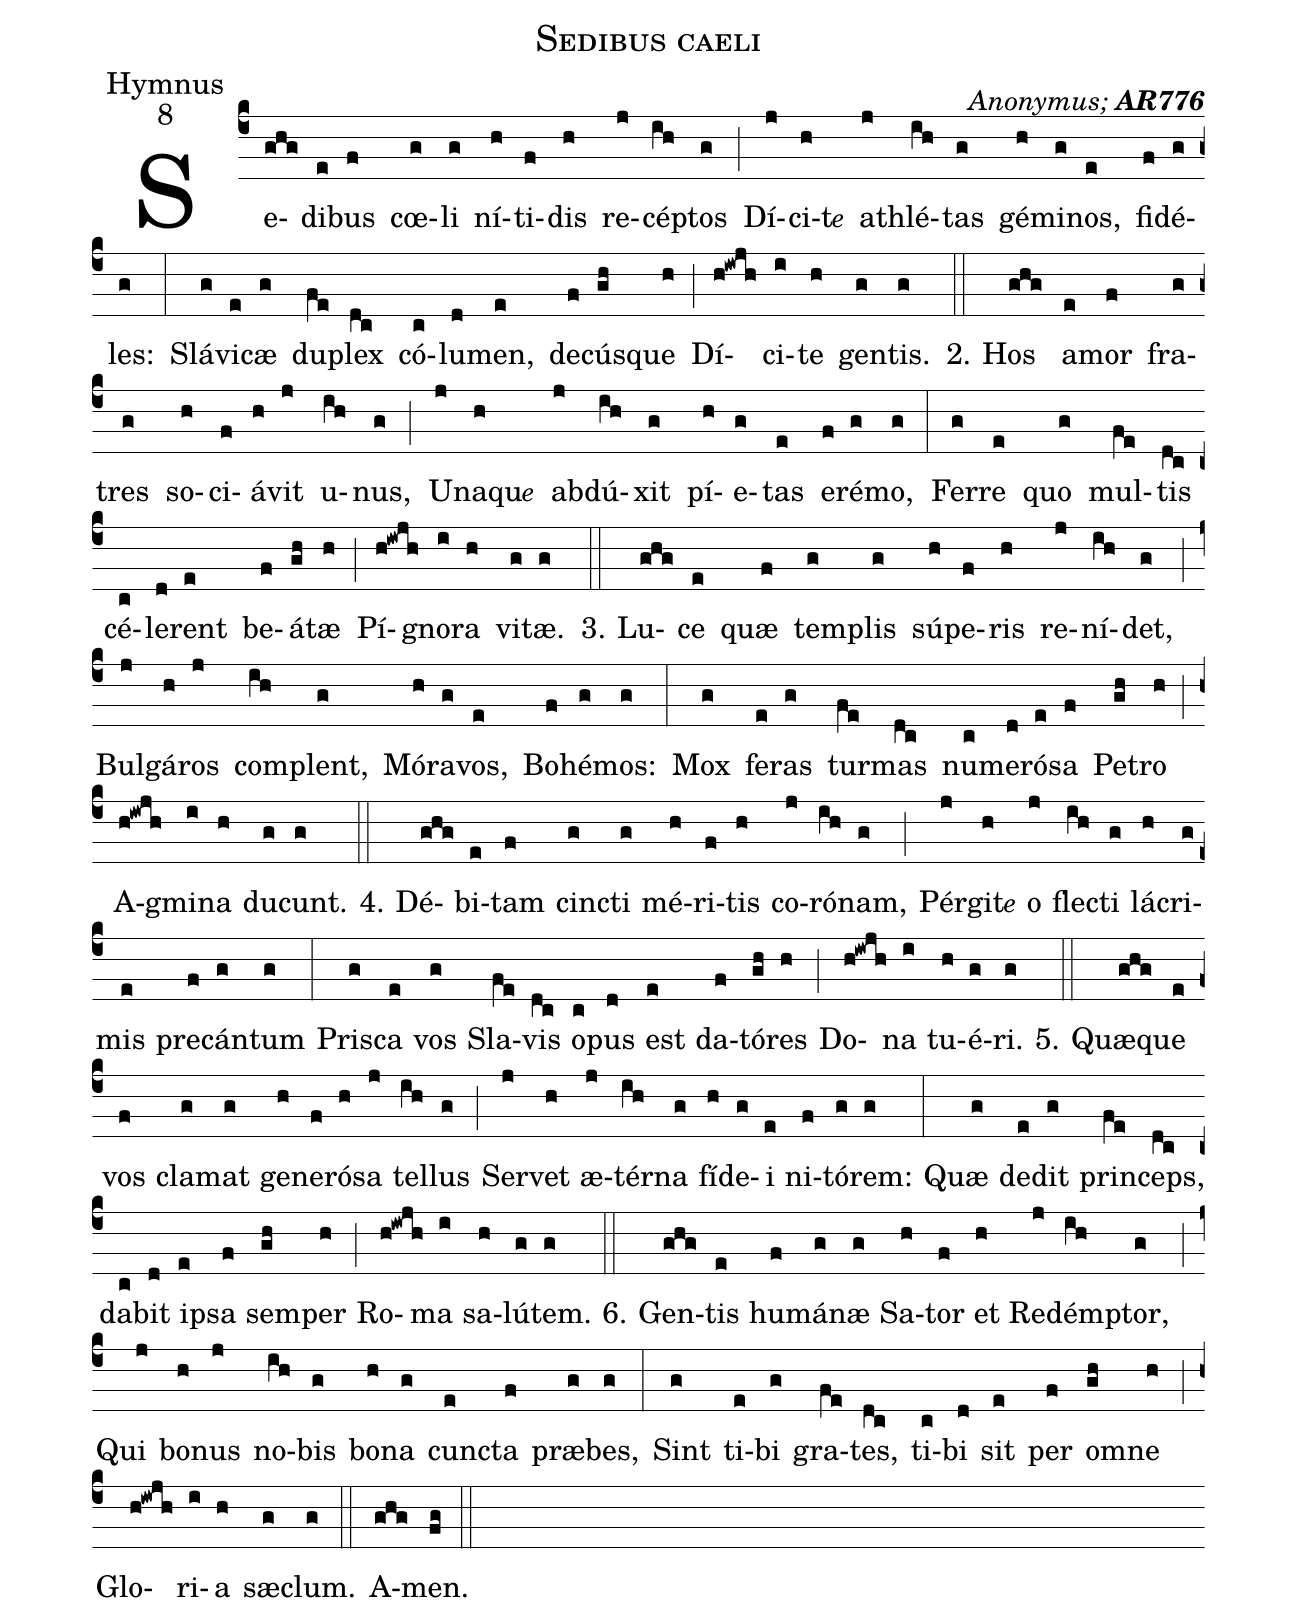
name:Sedibus caeli;
office-part:Hymnus;
mode:8;
commentary:{\itshape\mdseries  Anonymus;\/} {\bfseries AR776};
%%
(c4) Se(ghg)di(e)bus(f) cœ(g)li(g) ní(h)ti(f)dis(h) re(j)cé(ih)ptos(g) (;)
Dí(j)ci-t<e>e</e>(h) a(j)thlé(ih)tas(g) gé(h)mi(g)nos,(e) fi(f)dé(g)les:(g) (:)
Slá(g)vi(e)cæ(g) du(fe)plex(dc) có(c)lu(d)men,(e) de(f)cús(gh)que(h) (;)
Dí(h!iwjh)ci(i)te(h) gen(g)tis.(g) (::)

2. Hos(ghg) a(e)mor(f) fra(g)tres(g) so(h)ci(f)á(h)vit(j) u(ih)nus,(g) (;)
U(j)naqu<e>e</e>(h) ab(j)dú(ih)xit(g) pí(h)e(g)tas(e) e(f)ré(g)mo,(g) (:)
Fer(g)re(e) quo(g) mul(fe)tis(dc) cé(c)le(d)rent(e) be(f)á(gh)tæ(h) (;)
Pí(h!iwjh)gno(i)ra(h) vi(g)tæ.(g) (::)

3.  Lu(ghg)ce(e) quæ(f) tem(g)plis(g) sú(h)pe(f)ris(h) re(j)ní(ih)det,(g) (;)
Bul(j)gá(h)ros(j) com(ih)plent,(g) Mó(h)ra(g)vos,(e) Bo(f)hé(g)mos:(g) (:)
Mox(g) fe(e)ras(g) tur(fe)mas(dc) nu(c)me(d)ró(e)sa(f) Pe(gh)tro(h) (;)
A(h!iwjh)gmi(i)na(h) du(g)cunt.(g) (::)

4.  Dé(ghg)bi(e)tam(f) cin(g)cti(g) mé(h)ri(f)tis(h) co(j)ró(ih)nam,(g) (;)
Pér(j)git<e>e</e>(h) o(j) fle(ih)cti(g) lá(h)cri(g)mis(e) pre(f)cán(g)tum(g) (:)
Pri(g)sca(e) vos(g) Sla(fe)vis(dc) o(c)pus(d) est(e) da(f)tó(gh)res(h) (;)
Do(h!iwjh)na(i) tu(h)é(g)ri.(g) (::)

5. Quæ(ghg)que(e) vos(f) cla(g)mat(g) ge(h)ne(f)ró(h)sa(j) tel(ih)lus(g) (;)
Ser(j)vet(h) æ(j)tér(ih)na(g) fí(h)de(g)i(e) ni(f)tó(g)rem:(g) (:)
Quæ(g) de(e)dit(g) prin(fe)ceps,(dc) da(c)bit(d) i(e)psa(f) sem(gh)per(h) (;)
Ro(h!iwjh)ma(i) sa(h)lú(g)tem.(g) (::)

6. Gen(ghg)tis(e) hu(f)má(g)næ(g) Sa(h)tor(f) et(h) Re(j)dém(ih)ptor,(g) (;)
Qui(j) bo(h)nus(j) no(ih)bis(g) bo(h)na(g) cunc(e)ta(f) præ(g)bes,(g) (:)
Sint(g) ti(e)bi(g) gra(fe)tes,(dc) ti(c)bi(d) sit(e) per(f) o(gh)mne(h) (;)
Glo(h!iwjh)ri(i)a(h) sæ(g)clum.(g) (::)
A(ghg)men.(fg) (::)
